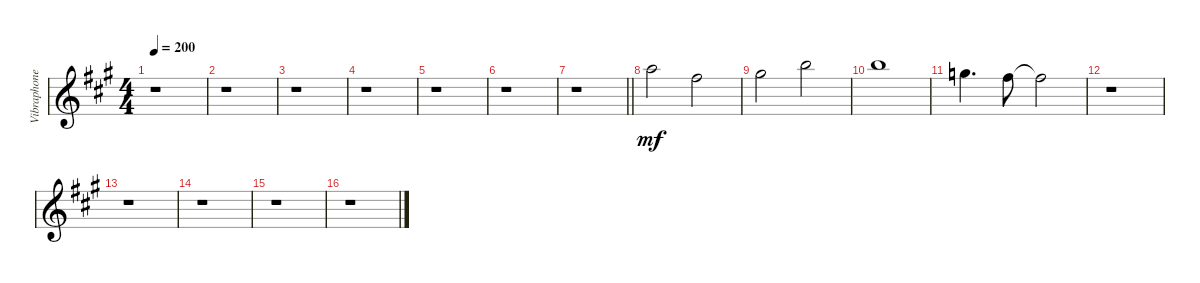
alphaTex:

\track ("Vibraphone" "Vibraphone") {instrument vibraphone}
\staff {score}
\tuning (E4 B3 G3 D3 A2 E2 B1) {hide}
\ts (4 4)
\tempo 200
\clef g2
\ks a
r.1{dy mf} |
r.1 |
r.1 |
r.1 |
r.1 |
r.1 |
\barLineRight lightlight
r.1 |
\section ("" "")
17.1.2 14.1.2 |
16.1.2 19.1.2 |
19.1.1 |
15.1.4{d} 14.1.8 14.1{t}.2 |
r.1 |
r.1 |
r.1 |
r.1 |
r.1
